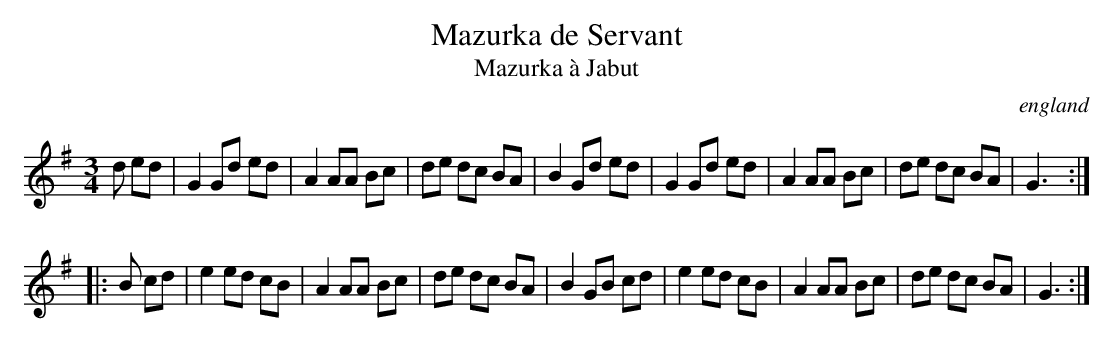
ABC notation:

X:1
T:Mazurka de Servant
T:Mazurka à Jabut
O:england
M:3/4
L:1/8
K:G
d ed|G2 Gd ed|A2 AA Bc|de dc BA|B2 Gd ed|\
G2 Gd ed|A2 AA Bc|de dc BA|G3:|
|:B cd|e2 ed cB|A2 AA Bc|de dc BA|B2 GB cd|\
e2 ed cB|A2 AA Bc|de dc BA|G3:|
